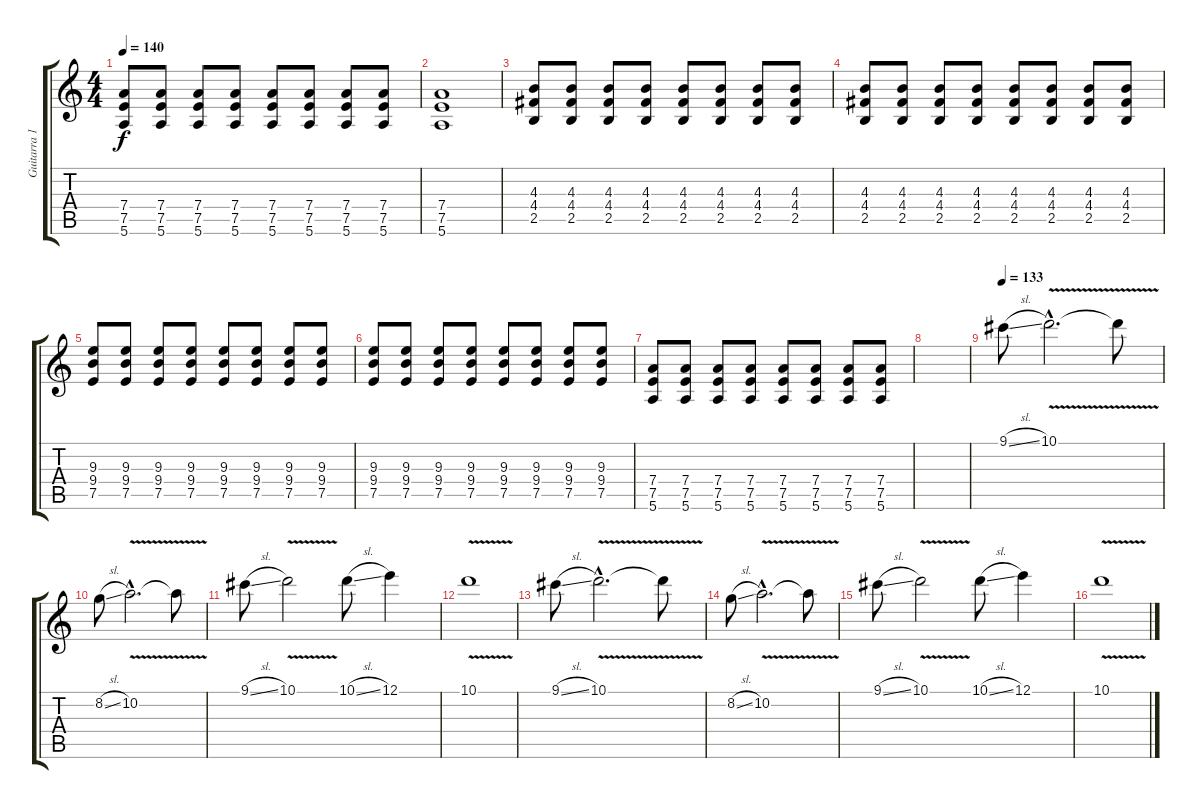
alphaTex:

\track ("Guitarra 1" "Guitarra 1") {instrument electricguitarclean}
\staff {score tabs}
\tuning (E4 B3 G3 D3 A2 E2) {hide}
\ts (4 4)
\tempo 140
\clef g2
\ks c
(7.4 7.5 5.6).8{dy f} (7.4 7.5 5.6).8 (7.4 7.5 5.6).8 (7.4 7.5 5.6).8 (7.4 7.5 5.6).8 (7.4 7.5 5.6).8 (7.4 7.5 5.6).8 (7.4 7.5 5.6).8 |
(7.4 7.5 5.6).1 |
(4.3 4.4 2.5).8 (4.3 4.4 2.5).8 (4.3 4.4 2.5).8 (4.3 4.4 2.5).8 (4.3 4.4 2.5).8 (4.3 4.4 2.5).8 (4.3 4.4 2.5).8 (4.3 4.4 2.5).8 |
(4.3 4.4 2.5).8 (4.3 4.4 2.5).8 (4.3 4.4 2.5).8 (4.3 4.4 2.5).8 (4.3 4.4 2.5).8 (4.3 4.4 2.5).8 (4.3 4.4 2.5).8 (4.3 4.4 2.5).8 |
(9.3 9.4 7.5).8 (9.3 9.4 7.5).8 (9.3 9.4 7.5).8 (9.3 9.4 7.5).8 (9.3 9.4 7.5).8 (9.3 9.4 7.5).8 (9.3 9.4 7.5).8 (9.3 9.4 7.5).8 |
(9.3 9.4 7.5).8 (9.3 9.4 7.5).8 (9.3 9.4 7.5).8 (9.3 9.4 7.5).8 (9.3 9.4 7.5).8 (9.3 9.4 7.5).8 (9.3 9.4 7.5).8 (9.3 9.4 7.5).8 |
(7.4 7.5 5.6).8 (7.4 7.5 5.6).8 (7.4 7.5 5.6).8 (7.4 7.5 5.6).8 (7.4 7.5 5.6).8 (7.4 7.5 5.6).8 (7.4 7.5 5.6).8 (7.4 7.5 5.6).8 |
|
\tempo 133
9.1{sl}.8{instrument electricguitarclean} 10.1{v hac}.2{d} 10.1{t}.8 |
8.2{sl}.8 10.2{v hac}.2{d} 10.2{t}.8 |
9.1{sl}.8 10.1{v}.2 10.1{sl}.8 12.1.4 |
10.1{v}.1 |
9.1{sl}.8 10.1{v hac}.2{d} 10.1{t}.8 |
8.2{sl}.8 10.2{v hac}.2{d} 10.2{t}.8 |
9.1{sl}.8 10.1{v}.2 10.1{sl}.8 12.1.4 |
10.1{v}.1
